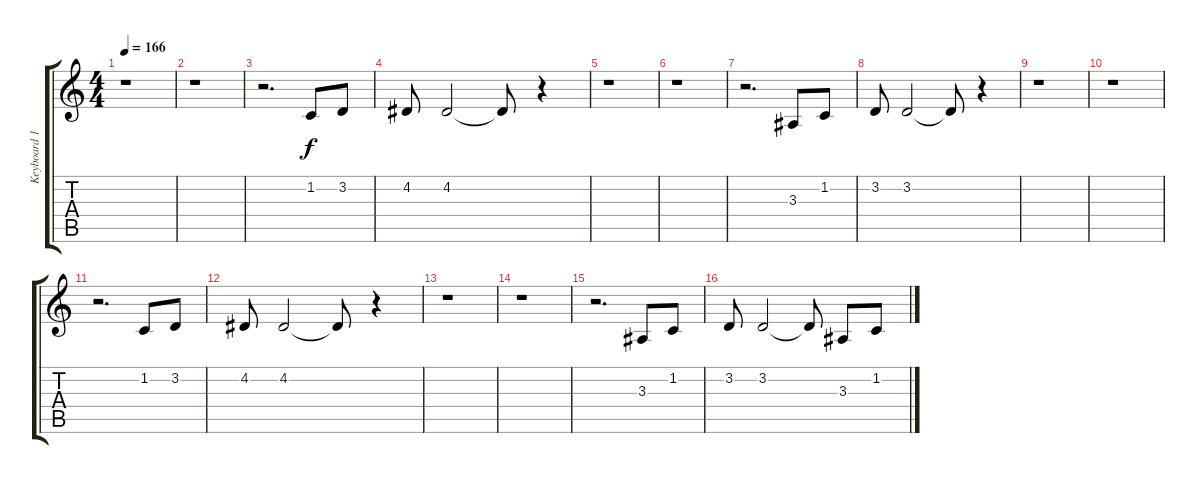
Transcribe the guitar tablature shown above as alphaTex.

\track ("Keyboard 1" "Keyboard 1") {instrument lead1square}
\staff {score tabs}
\tuning (E4 B3 G3 D3 A2 E2) {hide}
\ts (4 4)
\tempo 166
\clef g2
\ks c
r.1{dy f} |
r.1 |
r.2{d} 1.2.8 3.2.8 |
4.2.8 4.2.2 4.2{t}.8 r.4 |
r.1 |
r.1 |
r.2{d} 3.3.8 1.2.8 |
3.2.8 3.2.2 3.2{t}.8 r.4 |
r.1 |
r.1 |
r.2{d} 1.2.8 3.2.8 |
4.2.8 4.2.2 4.2{t}.8 r.4 |
r.1 |
r.1 |
r.2{d} 3.3.8 1.2.8 |
3.2.8 3.2.2 3.2{t}.8 3.3.8 1.2.8
